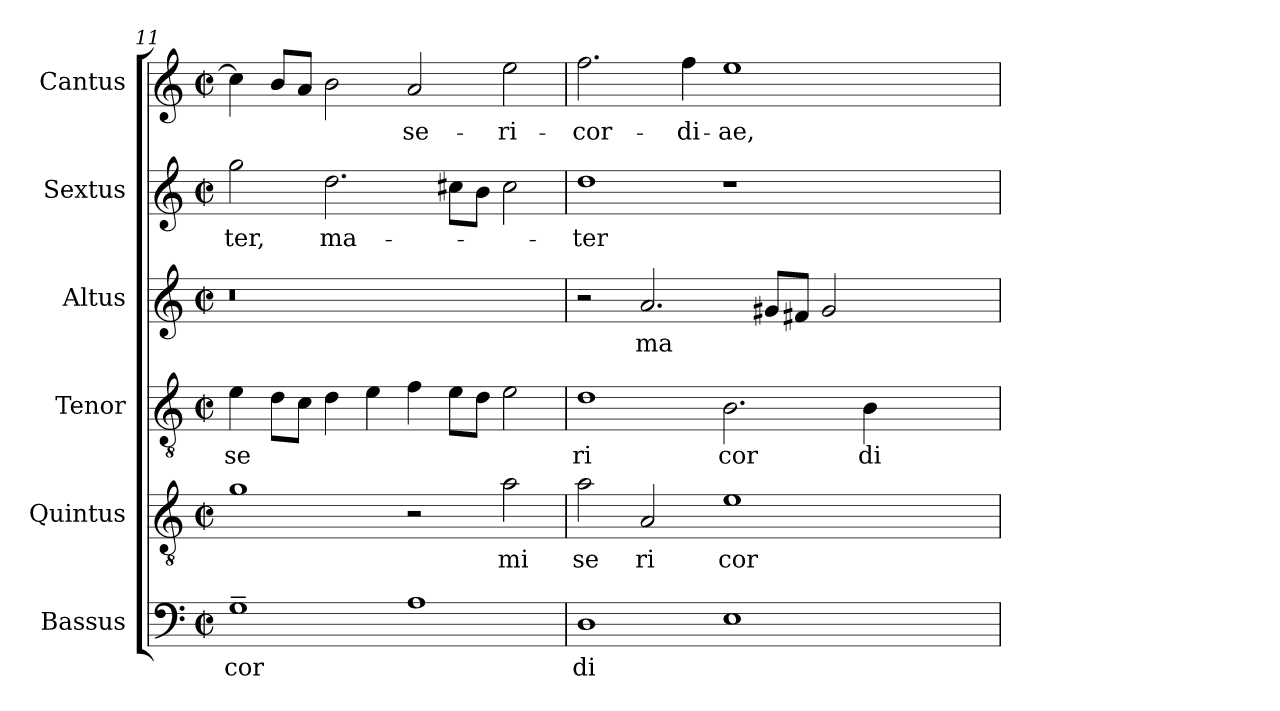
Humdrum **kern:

**kern	**text	**kern	**text	**kern	**text	**kern	**text	**kern	**text	**kern	**text
*part6	*part6	*part5	*part5	*part4	*part4	*part3	*part3	*part2	*part2	*part1	*part1
*staff6	*staff6	*staff5	*staff5	*staff4	*staff4	*staff3	*staff3	*staff2	*staff2	*staff1	*staff1
*I"Bassus	*	*I"Quintus	*	*I"Tenor	*	*I"Altus	*	*I"Sextus	*	*I"Cantus	*
*I'Bassus	*	*I'Quintus	*	*I'Tenor	*	*I'Altus	*	*I'Sextus	*	*I'Cantus	*
!!LO:LB:g=z
*clefF4	*	*clefGv2	*	*clefGv2	*	*clefG2	*	*clefG2	*	*clefG2	*
*M2/2	*	*M2/2	*	*M2/2	*	*M2/2	*	*M2/2	*	*M2/2	*
*met(c|)	*	*met(c|)	*	*met(c|)	*	*met(c|)	*	*met(c|)	*	*met(c|)	*
=11	=11	=11	=11	=11	=11	=11	=11	=11	=11	=11	=11
!	!LO:LY:b:cj	!	!	!	!LO:LY:b:cj	!	!	!	!LO:LY:b:cj	!	!
1G~>	-cor	1g	.	4e\	-se	0r	.	2gg\	-ter,	4cc\]	.
.	.	.	.	8d\L	.	.	.	.	.	8b/L	.
.	.	.	.	8c\J	.	.	.	.	.	8a/J	.
!	!	!	!	!	!	!	!	!	!LO:LY:b	!	!
.	.	.	.	4d\	.	.	.	2.dd\	ma-	2b\	.
.	.	.	.	4e\	.	.	.	.	.	.	.
!	!	!	!	!	!	!	!	!	!	!	!LO:LY:b:cj
1A	.	2r	.	4f\	.	.	.	.	.	2a/	se-
.	.	.	.	8e\L	.	.	.	8cc#X\L	.	.	.
.	.	.	.	8d\J	.	.	.	8b\J	.	.	.
!	!	!	!LO:LY:b:cj	!	!	!	!	!	!	!	!LO:LY:b:cj
.	.	2a\	mi	2e\	.	.	.	2cc#\	.	2ee\	-ri-
=12	=12	=12	=12	=12	=12	=12	=12	=12	=12	=12	=12
!	!LO:LY:b:cj	!	!LO:LY:b:cj	!	!LO:LY:b:cj	!	!	!	!LO:LY:b:cj	!	!LO:LY:b:cj
1D	di	2a\	se	1d	ri	2r	.	1dd	-ter	2.ff\	-cor-
!	!	!	!LO:LY:b:cj	!	!	!	!LO:LY:b	!	!	!	!
.	.	2A/	ri	.	.	2.a/	ma	.	.	.	.
!	!	!	!	!	!	!	!	!	!	!	!LO:LY:b:cj
.	.	.	.	.	.	.	.	.	.	4ff\	-di-
!	!	!	!LO:LY:b:cj	!	!LO:LY:b:cj	!	!	!LO:N:vis=1	!	!	!LO:LY:b:cj
1E	.	1e	cor	2.B\	cor	.	.	0r	.	1ee	-ae,
.	.	.	.	.	.	8g#/L	.	.	.	.	.
.	.	.	.	.	.	8f#/J	.	.	.	.	.
.	.	.	.	.	.	2g#/	.	.	.	.	.
!	!	!	!	!	!LO:LY:b:cj	!	!	!	!	!	!
.	.	.	.	4B\	di	.	.	.	.	.	.
1ryy	.	1ryy	.	1ryy	.	1ryy	.	.	.	1ryy	.
=	=	=	=	=	=	=	=	=	=	=	=
*-	*-	*-	*-	*-	*-	*-	*-	*-	*-	*-	*-
